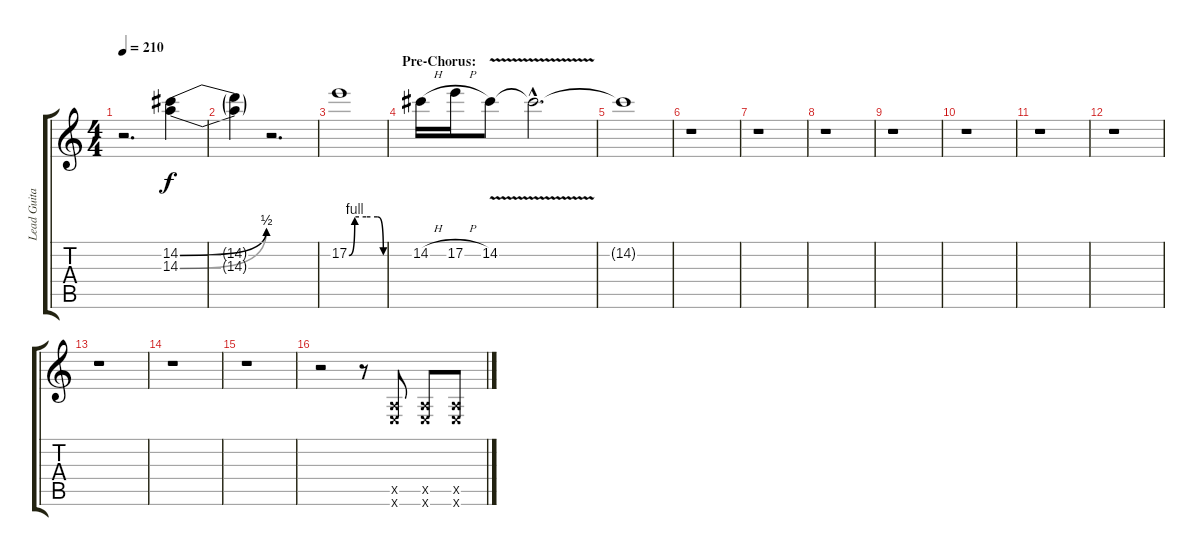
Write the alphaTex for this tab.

\track ("Lead Guitar I" "Lead Guita") {instrument distortionguitar}
\staff {score tabs}
\tuning (E4 B3 G3 D3 A2 E2) {hide}
\ts (4 4)
\tempo 210
\clef g2
\ks c
r.2{d dy f} (14.2{be (bend 0 0 60 2)} 14.3{be (bend 0 0 60 2)}).4 |
(14.2{t} 14.3{t}).4 r.2{d} |
17.2{be (custom 0 0 10 4 30 4 50 4 60 0)}.1 |
\section ("" "Pre-Chorus:")
14.2{h}.16 17.2{h}.16 14.2{v}.8 14.2{hac t}.2{d} |
14.2{t}.1 |
r.1 |
r.1 |
r.1 |
r.1 |
r.1 |
r.1 |
r.1 |
r.1 |
r.1 |
r.1 |
r.2 r.8 (0.5{x} 0.6{x}).8 (0.5{x} 0.6{x}).8 (0.5{x} 0.6{x}).8
